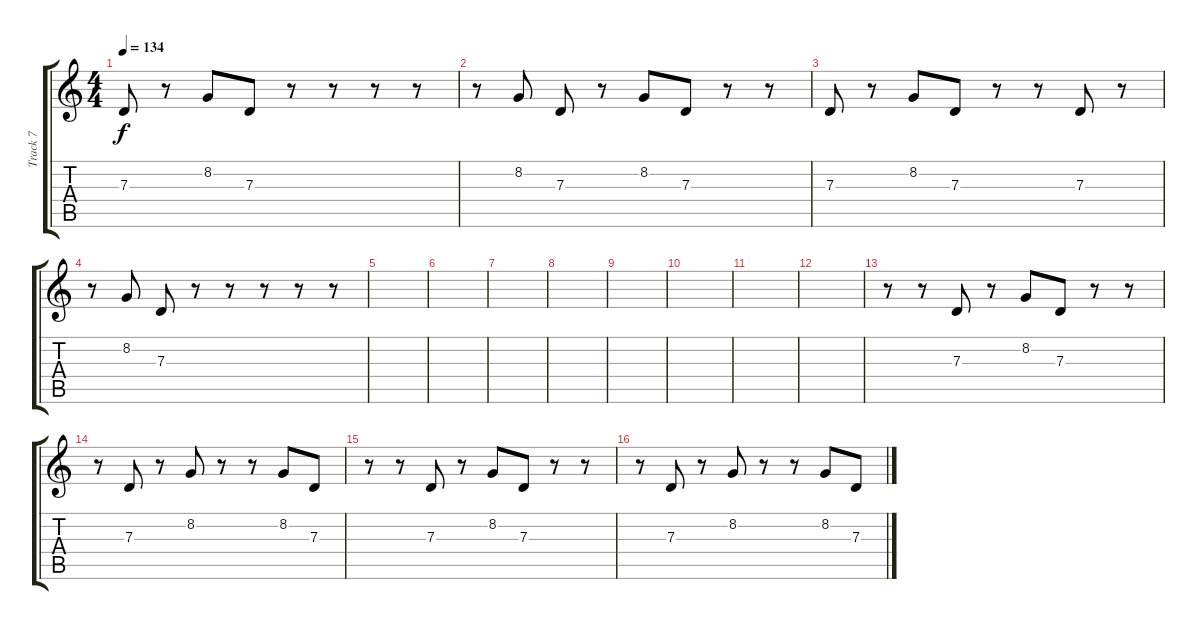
\track ("Track 7" "Track 7") {instrument lead1square}
\staff {score tabs}
\tuning (E4 B3 G3 D3 A2 E2) {hide}
\ts (4 4)
\tempo 134
\clef g2
\ks c
7.3.8{dy f} r.8 8.2.8 7.3.8 r.8 r.8 r.8 r.8 |
r.8 8.2.8 7.3.8 r.8 8.2.8 7.3.8 r.8 r.8 |
7.3.8 r.8 8.2.8 7.3.8 r.8 r.8 7.3.8 r.8 |
r.8 8.2.8 7.3.8 r.8 r.8 r.8 r.8 r.8 |
|
|
|
|
|
|
|
|
r.8 r.8 7.3.8 r.8 8.2.8 7.3.8 r.8 r.8 |
r.8 7.3.8 r.8 8.2.8 r.8 r.8 8.2.8 7.3.8 |
r.8 r.8 7.3.8 r.8 8.2.8 7.3.8 r.8 r.8 |
r.8 7.3.8 r.8 8.2.8 r.8 r.8 8.2.8 7.3.8
